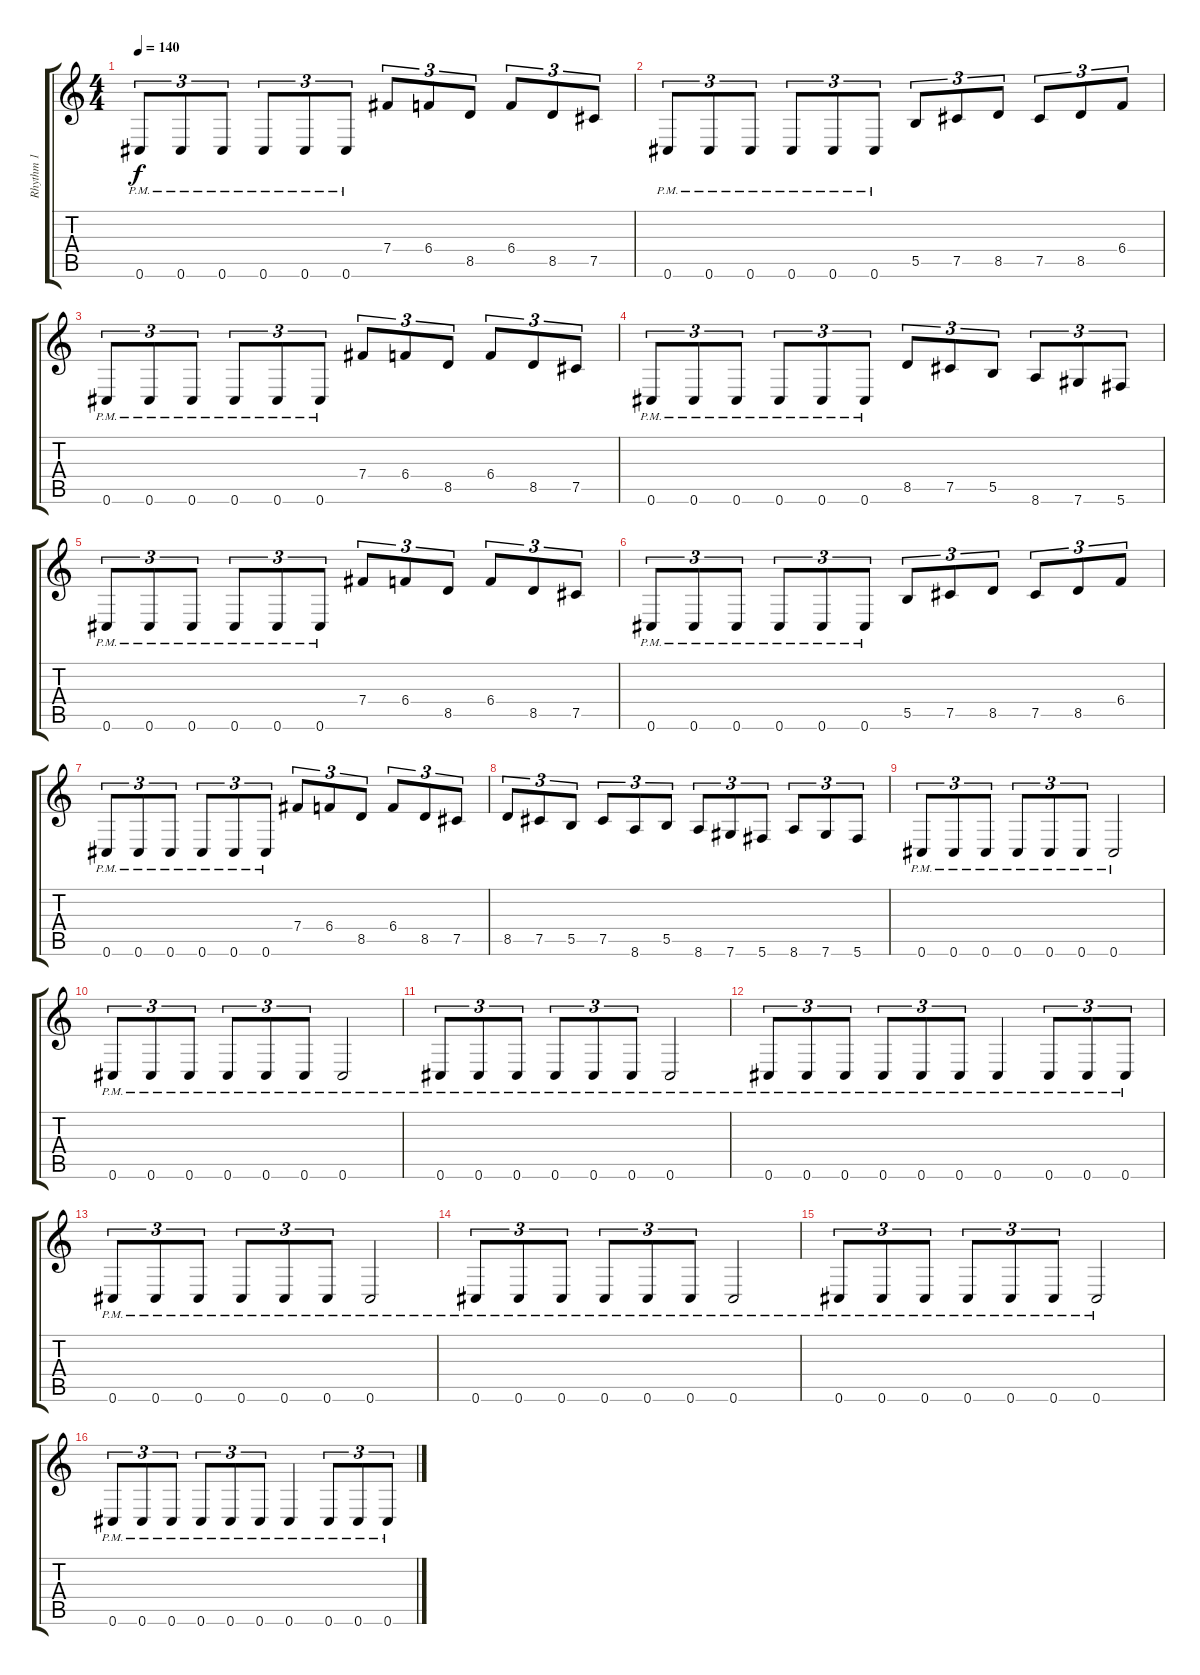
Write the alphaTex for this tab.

\track ("Rhythm 1" "Rhythm 1") {instrument distortionguitar}
\staff {score tabs}
\tuning (Db4 Ab3 E3 B2 Gb2 Db2) {hide}
\ts (4 4)
\tempo 140
\clef g2
\ks c
0.6{pm}.8{tu (3 2) dy f} 0.6{pm}.8{tu (3 2)} 0.6{pm}.8{tu (3 2)} 0.6{pm}.8{tu (3 2)} 0.6{pm}.8{tu (3 2)} 0.6{pm}.8{tu (3 2)} 7.4.8{tu (3 2)} 6.4.8{tu (3 2)} 8.5.8{tu (3 2)} 6.4.8{tu (3 2)} 8.5.8{tu (3 2)} 7.5.8{tu (3 2)} |
0.6{pm}.8{tu (3 2)} 0.6{pm}.8{tu (3 2)} 0.6{pm}.8{tu (3 2)} 0.6{pm}.8{tu (3 2)} 0.6{pm}.8{tu (3 2)} 0.6{pm}.8{tu (3 2)} 5.5.8{tu (3 2)} 7.5.8{tu (3 2)} 8.5.8{tu (3 2)} 7.5.8{tu (3 2)} 8.5.8{tu (3 2)} 6.4.8{tu (3 2)} |
0.6{pm}.8{tu (3 2)} 0.6{pm}.8{tu (3 2)} 0.6{pm}.8{tu (3 2)} 0.6{pm}.8{tu (3 2)} 0.6{pm}.8{tu (3 2)} 0.6{pm}.8{tu (3 2)} 7.4.8{tu (3 2)} 6.4.8{tu (3 2)} 8.5.8{tu (3 2)} 6.4.8{tu (3 2)} 8.5.8{tu (3 2)} 7.5.8{tu (3 2)} |
0.6{pm}.8{tu (3 2)} 0.6{pm}.8{tu (3 2)} 0.6{pm}.8{tu (3 2)} 0.6{pm}.8{tu (3 2)} 0.6{pm}.8{tu (3 2)} 0.6{pm}.8{tu (3 2)} 8.5.8{tu (3 2)} 7.5.8{tu (3 2)} 5.5.8{tu (3 2)} 8.6.8{tu (3 2)} 7.6.8{tu (3 2)} 5.6.8{tu (3 2)} |
0.6{pm}.8{tu (3 2)} 0.6{pm}.8{tu (3 2)} 0.6{pm}.8{tu (3 2)} 0.6{pm}.8{tu (3 2)} 0.6{pm}.8{tu (3 2)} 0.6{pm}.8{tu (3 2)} 7.4.8{tu (3 2)} 6.4.8{tu (3 2)} 8.5.8{tu (3 2)} 6.4.8{tu (3 2)} 8.5.8{tu (3 2)} 7.5.8{tu (3 2)} |
0.6{pm}.8{tu (3 2)} 0.6{pm}.8{tu (3 2)} 0.6{pm}.8{tu (3 2)} 0.6{pm}.8{tu (3 2)} 0.6{pm}.8{tu (3 2)} 0.6{pm}.8{tu (3 2)} 5.5.8{tu (3 2)} 7.5.8{tu (3 2)} 8.5.8{tu (3 2)} 7.5.8{tu (3 2)} 8.5.8{tu (3 2)} 6.4.8{tu (3 2)} |
0.6{pm}.8{tu (3 2)} 0.6{pm}.8{tu (3 2)} 0.6{pm}.8{tu (3 2)} 0.6{pm}.8{tu (3 2)} 0.6{pm}.8{tu (3 2)} 0.6{pm}.8{tu (3 2)} 7.4.8{tu (3 2)} 6.4.8{tu (3 2)} 8.5.8{tu (3 2)} 6.4.8{tu (3 2)} 8.5.8{tu (3 2)} 7.5.8{tu (3 2)} |
8.5.8{tu (3 2)} 7.5.8{tu (3 2)} 5.5.8{tu (3 2)} 7.5.8{tu (3 2)} 8.6.8{tu (3 2)} 5.5.8{tu (3 2)} 8.6.8{tu (3 2)} 7.6.8{tu (3 2)} 5.6.8{tu (3 2)} 8.6.8{tu (3 2)} 7.6.8{tu (3 2)} 5.6.8{tu (3 2)} |
0.6{pm}.8{tu (3 2)} 0.6{pm}.8{tu (3 2)} 0.6{pm}.8{tu (3 2)} 0.6{pm}.8{tu (3 2)} 0.6{pm}.8{tu (3 2)} 0.6{pm}.8{tu (3 2)} 0.6{pm}.2 |
0.6{pm}.8{tu (3 2)} 0.6{pm}.8{tu (3 2)} 0.6{pm}.8{tu (3 2)} 0.6{pm}.8{tu (3 2)} 0.6{pm}.8{tu (3 2)} 0.6{pm}.8{tu (3 2)} 0.6{pm}.2 |
0.6{pm}.8{tu (3 2)} 0.6{pm}.8{tu (3 2)} 0.6{pm}.8{tu (3 2)} 0.6{pm}.8{tu (3 2)} 0.6{pm}.8{tu (3 2)} 0.6{pm}.8{tu (3 2)} 0.6{pm}.2 |
0.6{pm}.8{tu (3 2)} 0.6{pm}.8{tu (3 2)} 0.6{pm}.8{tu (3 2)} 0.6{pm}.8{tu (3 2)} 0.6{pm}.8{tu (3 2)} 0.6{pm}.8{tu (3 2)} 0.6{pm}.4 0.6{pm}.8{tu (3 2)} 0.6{pm}.8{tu (3 2)} 0.6{pm}.8{tu (3 2)} |
0.6{pm}.8{tu (3 2)} 0.6{pm}.8{tu (3 2)} 0.6{pm}.8{tu (3 2)} 0.6{pm}.8{tu (3 2)} 0.6{pm}.8{tu (3 2)} 0.6{pm}.8{tu (3 2)} 0.6{pm}.2 |
0.6{pm}.8{tu (3 2)} 0.6{pm}.8{tu (3 2)} 0.6{pm}.8{tu (3 2)} 0.6{pm}.8{tu (3 2)} 0.6{pm}.8{tu (3 2)} 0.6{pm}.8{tu (3 2)} 0.6{pm}.2 |
0.6{pm}.8{tu (3 2)} 0.6{pm}.8{tu (3 2)} 0.6{pm}.8{tu (3 2)} 0.6{pm}.8{tu (3 2)} 0.6{pm}.8{tu (3 2)} 0.6{pm}.8{tu (3 2)} 0.6{pm}.2 |
0.6{pm}.8{tu (3 2)} 0.6{pm}.8{tu (3 2)} 0.6{pm}.8{tu (3 2)} 0.6{pm}.8{tu (3 2)} 0.6{pm}.8{tu (3 2)} 0.6{pm}.8{tu (3 2)} 0.6{pm}.4 0.6{pm}.8{tu (3 2)} 0.6{pm}.8{tu (3 2)} 0.6{pm}.8{tu (3 2)}
